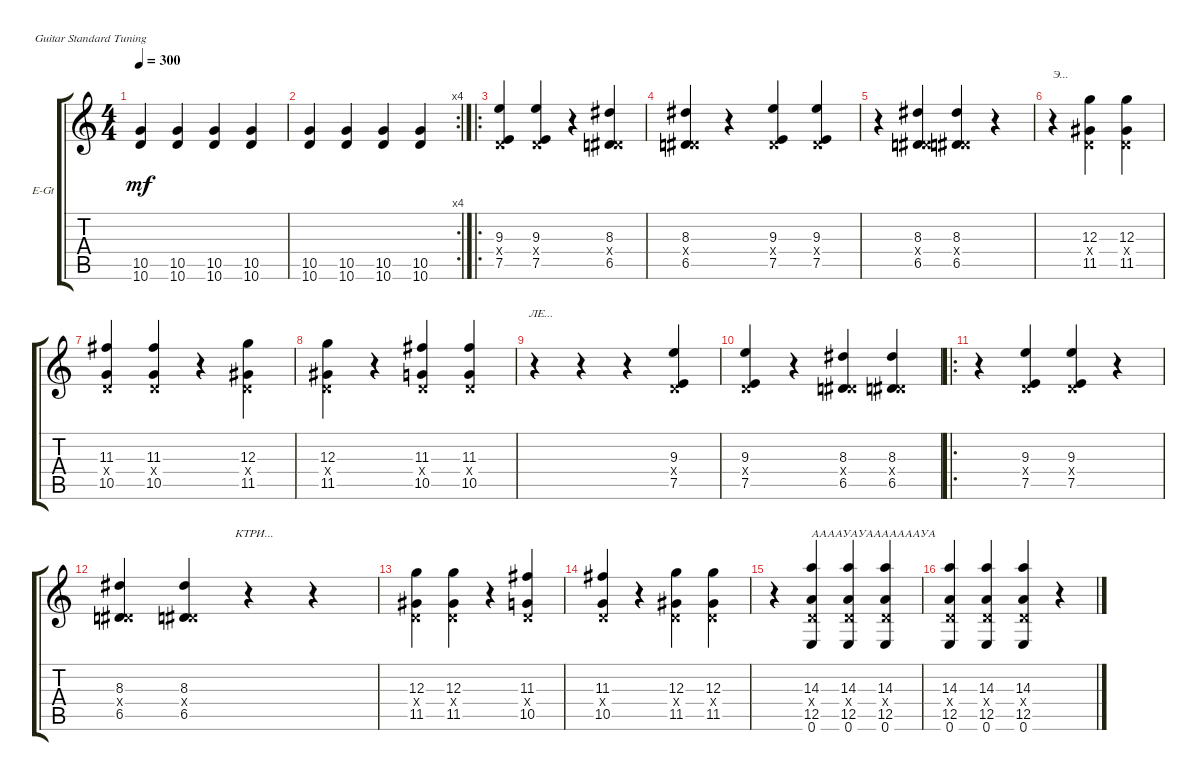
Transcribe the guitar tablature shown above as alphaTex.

\defaultSystemsLayout 4
\bracketExtendMode groupsimilarinstruments
\firstSystemTrackNameOrientation horizontal
\otherSystemsTrackNameOrientation horizontal
\track ("Гитара 1" "E-Gt") {instrument overdrivenguitar}
\staff {score tabs}
\tuning (E4 B3 G3 D3 A2 E2)
\ts (4 4)
\tempo 300
\clef g2
\ks c
(10.6 10.5).4{dy mf} (10.6 10.5).4 (10.6 10.5).4 (10.6 10.5).4 |
\rc 4
(10.5 10.6).4 (10.6 10.5).4 (10.5 10.6).4 (10.6 10.5).4 |
\ro
(7.5 9.3 0.4{x}).4 (9.3 7.5 0.4{x}).4 r.4 (6.5 8.3 0.4{x}).4 |
(8.3 6.5 0.4{x}).4 r.4 (7.5 9.3 0.4{x}).4 (9.3 7.5 0.4{x}).4 |
r.4 (6.5 8.3 0.4{x}).4 (8.3 6.5 0.4{x}).4{txt "                                Э..."} r.4 |
r.4 (11.5 12.3 0.4{x}).4 (11.5 12.3 0.4{x}).4 |
(11.3 10.5 0.4{x}).4 (11.3 10.5 0.4{x}).4 r.4 (11.5 12.3 0.4{x}).4 |
(12.3 11.5 0.4{x}).4 r.4 (11.3 10.5 0.4{x}).4 (11.3 10.5 0.4{x}).4{txt "                    ЛЕ..."} |
r.4 r.4 r.4 (7.5 9.3 0.4{x}).4 |
(7.5 9.3 0.4{x}).4 r.4 (8.3 6.5 0.4{x}).4 (6.5 8.3 0.4{x}).4 |
\ro
r.4 (7.5 9.3 0.4{x}).4 (9.3 7.5 0.4{x}).4 r.4 |
(8.3 6.5 0.4{x}).4 (8.3 6.5 0.4{x}).4{txt "                 КТРИ..."} r.4 r.4 |
(11.5 12.3 0.4{x}).4 (11.5 12.3 0.4{x}).4 r.4 (10.5 0.4{x} 11.3).4 |
(11.3 10.5 0.4{x}).4 r.4 (11.5 12.3 0.4{x}).4 (11.5 12.3 0.4{x}).4 |
r.4 (14.3 0.6 12.5 0.4{x}).4{txt "ААААУАУАААААААУА"} (14.3 12.5 0.4{x} 0.6).4 (14.3 12.5 0.4{x} 0.6).4 |
(14.3 12.5 0.4{x} 0.6).4 (12.5 14.3 0.4{x} 0.6).4 (12.5 14.3 0.4{x} 0.6).4 r.4
